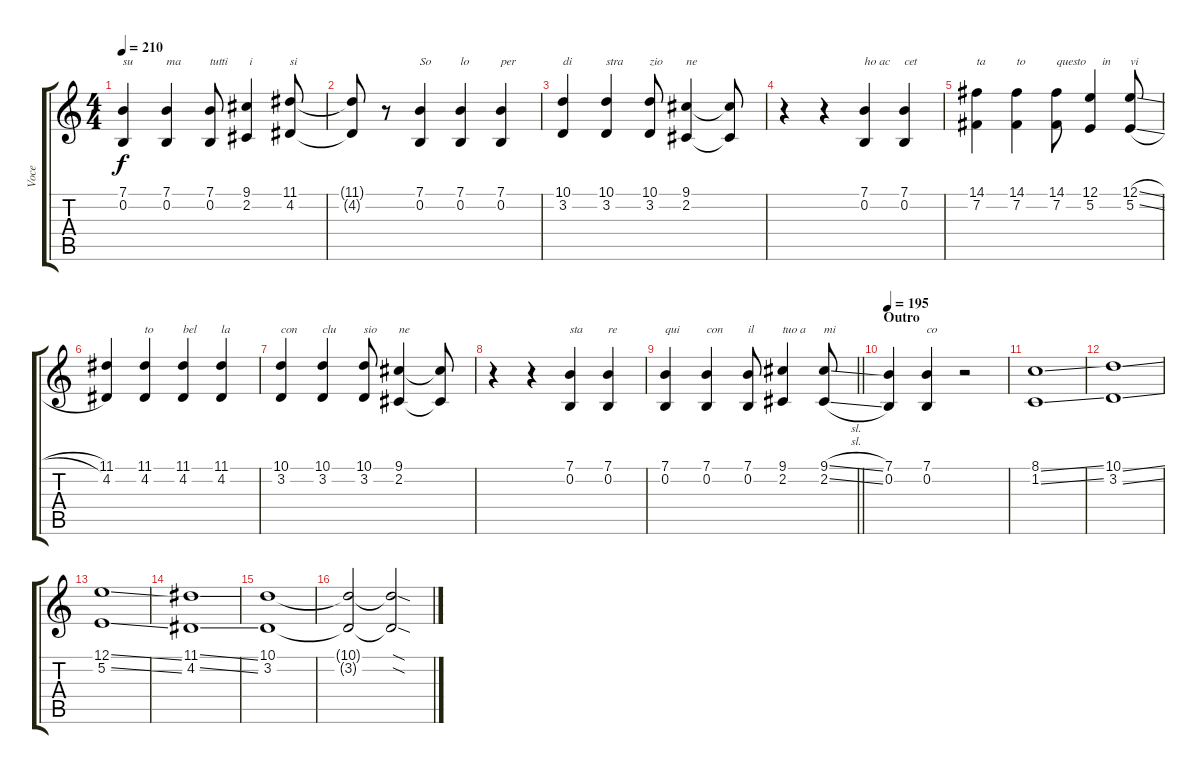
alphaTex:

\track ("Voce" "Voce") {instrument ocarina}
\staff {score tabs}
\tuning (E4 B3 G3 D3 A2 E2) {hide}
\ts (4 4)
\tempo 210
\clef g2
\ks c
(7.1 0.2).4{txt "su" dy f} (7.1 0.2).4{txt "ma"} (7.1 0.2).8{txt "tutti"} (9.1 2.2).4{txt " i"} (11.1 4.2).8{txt "si"} |
(11.1{t} 4.2{t}).8 r.8 (7.1 0.2).4{txt "So"} (7.1 0.2).4{txt "lo"} (7.1 0.2).4{txt "per"} |
(10.1 3.2).4{txt "di"} (10.1 3.2).4{txt "stra"} (10.1 3.2).8{txt "zio"} (9.1 2.2).4{txt "ne"} (9.1{t} 2.2{t}).8 |
r.4 r.4 (7.1 0.2).4{txt "ho ac"} (7.1 0.2).4{txt "cet"} |
(14.1 7.2).4{txt "ta"} (14.1 7.2).4{txt "to"} (14.1 7.2).8{txt "questo"} (12.1 5.2).4{txt "    in"} (12.1{sl} 5.2{sl}).8{txt "vi"} |
(11.1 4.2).4 (11.1 4.2).4{txt "to"} (11.1 4.2).4{txt "bel"} (11.1 4.2).4{txt "la"} |
(10.1 3.2).4{txt "con"} (10.1 3.2).4{txt "clu"} (10.1 3.2).8{txt "sio"} (9.1 2.2).4{txt "ne"} (9.1{t} 2.2{t}).8 |
r.4 r.4 (7.1 0.2).4{txt "sta"} (7.1 0.2).4{txt "re"} |
\barLineRight lightlight
(7.1 0.2).4{txt "qui"} (7.1 0.2).4{txt "con"} (7.1 0.2).8{txt "il"} (9.1 2.2).4{txt "tuo a"} (9.1{sl} 2.2{sl}).8{txt "mi"} |
\section ("" "Outro")
\tempo 195
(7.1 0.2).4 (7.1 0.2).4{txt "co"} r.2 |
(8.1{ss} 1.2{ss}).1 |
(10.1{ss} 3.2{ss}).1 |
(12.1{ss} 5.2{ss}).1 |
(11.1{ss} 4.2{ss}).1 |
(10.1 3.2).1 |
(10.1{t} 3.2{t}).2 (10.1{sod t} 3.2{sod t}).2
